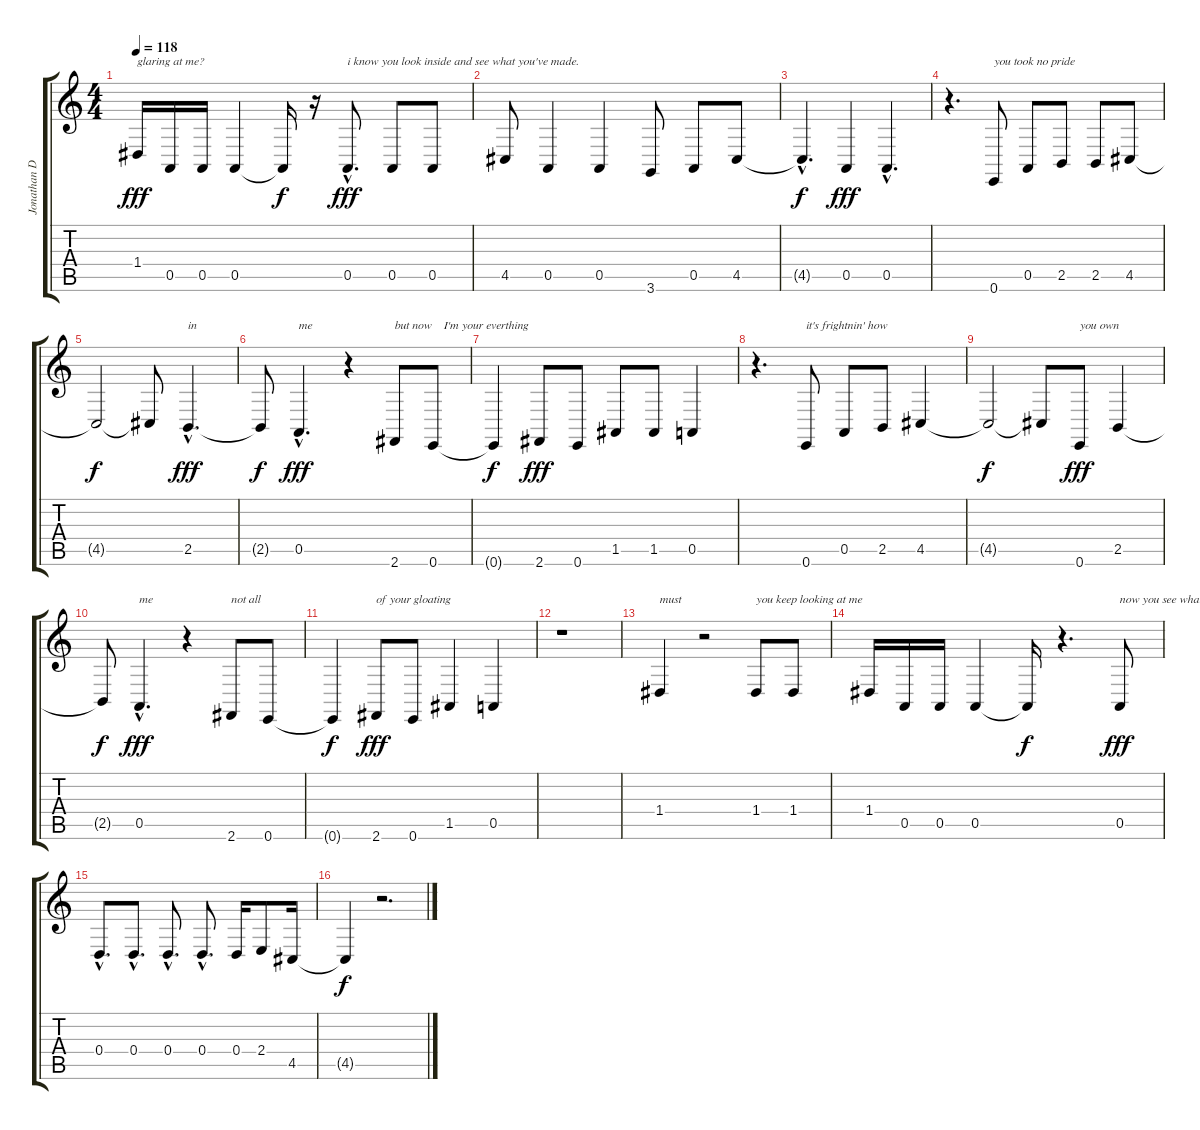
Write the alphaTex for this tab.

\track ("Jonathan Davis - Vocals" "Jonathan D") {instrument synthbrass1}
\staff {score tabs}
\tuning (E4 B3 G3 D3 A2 E2) {hide}
\ts (4 4)
\tempo 118
\clef g2
\ks c
1.4.16{txt "glaring at me?" dy fff} 0.5.16 0.5.16 0.5.4 0.5{t}.16{dy f} r.16 0.5{hac}.8{d txt "i know you look inside and see what you've made." dy fff} 0.5.8 0.5.8 |
4.5.8 0.5.4 0.5.4 3.6.8 0.5.8 4.5.8 |
4.5{hac t}.4{d dy f} 0.5.4{dy fff} 0.5{hac}.4{d} |
r.4{d} 0.6.8{txt "you took no pride"} 0.5.8 2.5.8 2.5.8 4.5.8 |
4.5{t}.2{dy f} 4.5{t}.8 2.5{hac}.4{d txt "in" dy fff} |
2.5{t}.8{dy f} 0.5{hac}.4{d txt "me" dy fff} r.4 2.6.8{txt "but now    I'm your everthing"} 0.6.8 |
0.6{t}.4{dy f} 2.6.8{dy fff} 0.6.8 1.5.8 1.5.8 0.5.4 |
r.4{d} 0.6.8{txt "it's frightnin' how"} 0.5.8 2.5.8 4.5.4 |
4.5{t}.2{dy f} 4.5{t}.8 0.6.8{txt "you own" dy fff} 2.5.4 |
2.5{t}.8{dy f} 0.5{hac}.4{d txt "me" dy fff} r.4 2.6.8{txt "not all"} 0.6.8 |
0.6{t}.4{dy f} 2.6.8{txt "of your gloating" dy fff} 0.6.8 1.5.4 0.5.4 |
r.1 |
1.4.4{txt "must"} r.2 1.4.8{txt "you keep looking at me"} 1.4.8 |
1.4.16 0.5.16 0.5.16 0.5.4 0.5{t}.16{dy f} r.4{d} 0.5.8{txt "now you see what i am." dy fff} |
0.4{hac}.8{d} 0.4{hac}.8{d} 0.4{hac}.8{d} 0.4{hac}.8{d} 0.4.16 2.4.8 4.5.16 |
4.5{t}.4{dy f} r.2{d}
